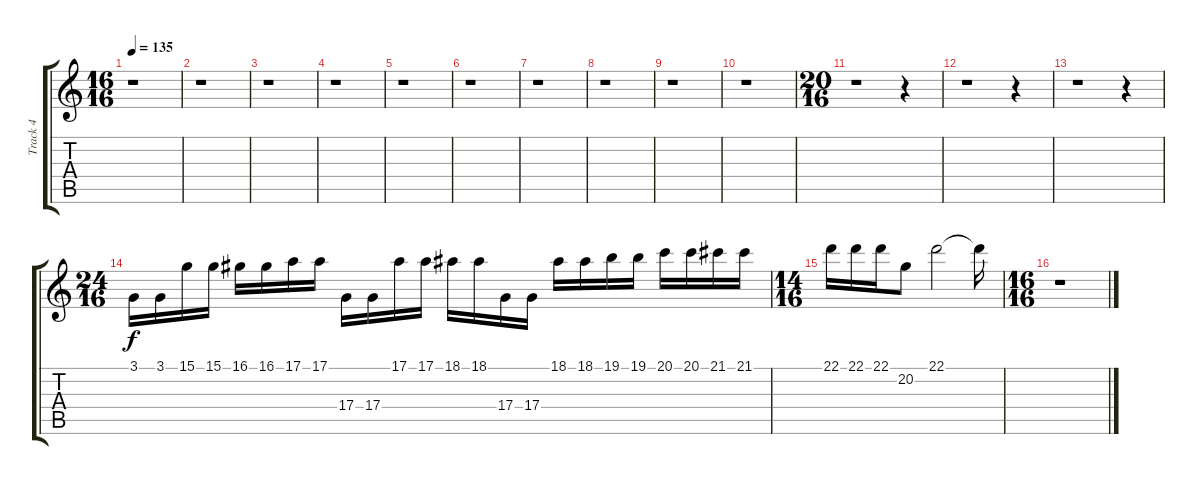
\track ("Track 4" "Track 4") {instrument stringensemble1}
\staff {score tabs}
\tuning (E4 B3 G3 D3 A2 E2) {hide}
\ts (16 16)
\tempo 135
\clef g2
\ks c
r.1{dy f} |
r.1 |
r.1 |
r.1 |
r.1 |
r.1 |
r.1 |
r.1 |
r.1 |
r.1 |
\ts (20 16)
r.1 r.4 |
r.1 r.4 |
r.1 r.4 |
\ts (24 16)
3.1.16 3.1.16 15.1.16 15.1.16 16.1.16 16.1.16 17.1.16 17.1.16 17.4.16 17.4.16 17.1.16 17.1.16 18.1.16 18.1.16 17.4.16 17.4.16 18.1.16 18.1.16 19.1.16 19.1.16 20.1.16 20.1.16 21.1.16 21.1.16 |
\ts (14 16)
22.1.16 22.1.16 22.1.16 20.2.8 22.1.2 22.1{t}.16 |
\ts (16 16)
r.1
